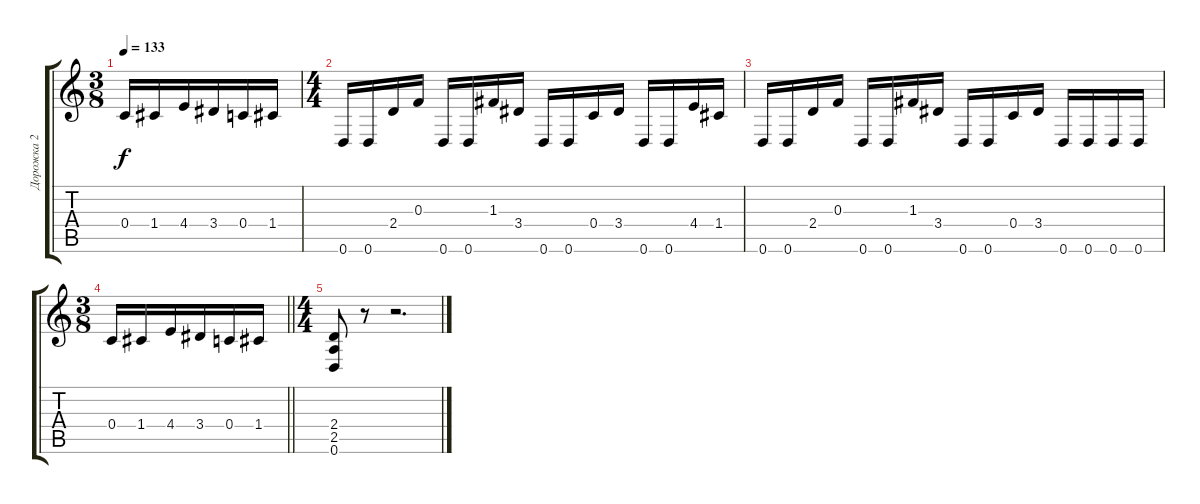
\track ("Дорожка 2" "Дорожка 2") {instrument distortionguitar}
\staff {score tabs}
\tuning (D4 A3 F3 C3 G2 D2) {hide}
\ts (3 8)
\tempo 133
\clef g2
\ks c
0.4.16{dy f} 1.4.16 4.4.16 3.4.16 0.4.16 1.4.16 |
\ts (4 4)
0.6.16 0.6.16 2.4.16 0.3.16 0.6.16 0.6.16 1.3.16 3.4.16 0.6.16 0.6.16 0.4.16 3.4.16 0.6.16 0.6.16 4.4.16 1.4.16 |
0.6.16 0.6.16 2.4.16 0.3.16 0.6.16 0.6.16 1.3.16 3.4.16 0.6.16 0.6.16 0.4.16 3.4.16 0.6.16 0.6.16 0.6.16 0.6.16 |
\ts (3 8)
\barLineRight lightlight
0.4.16 1.4.16 4.4.16 3.4.16 0.4.16 1.4.16 |
\ts (4 4)
(2.4 2.5 0.6).8 r.8 r.2{d}
